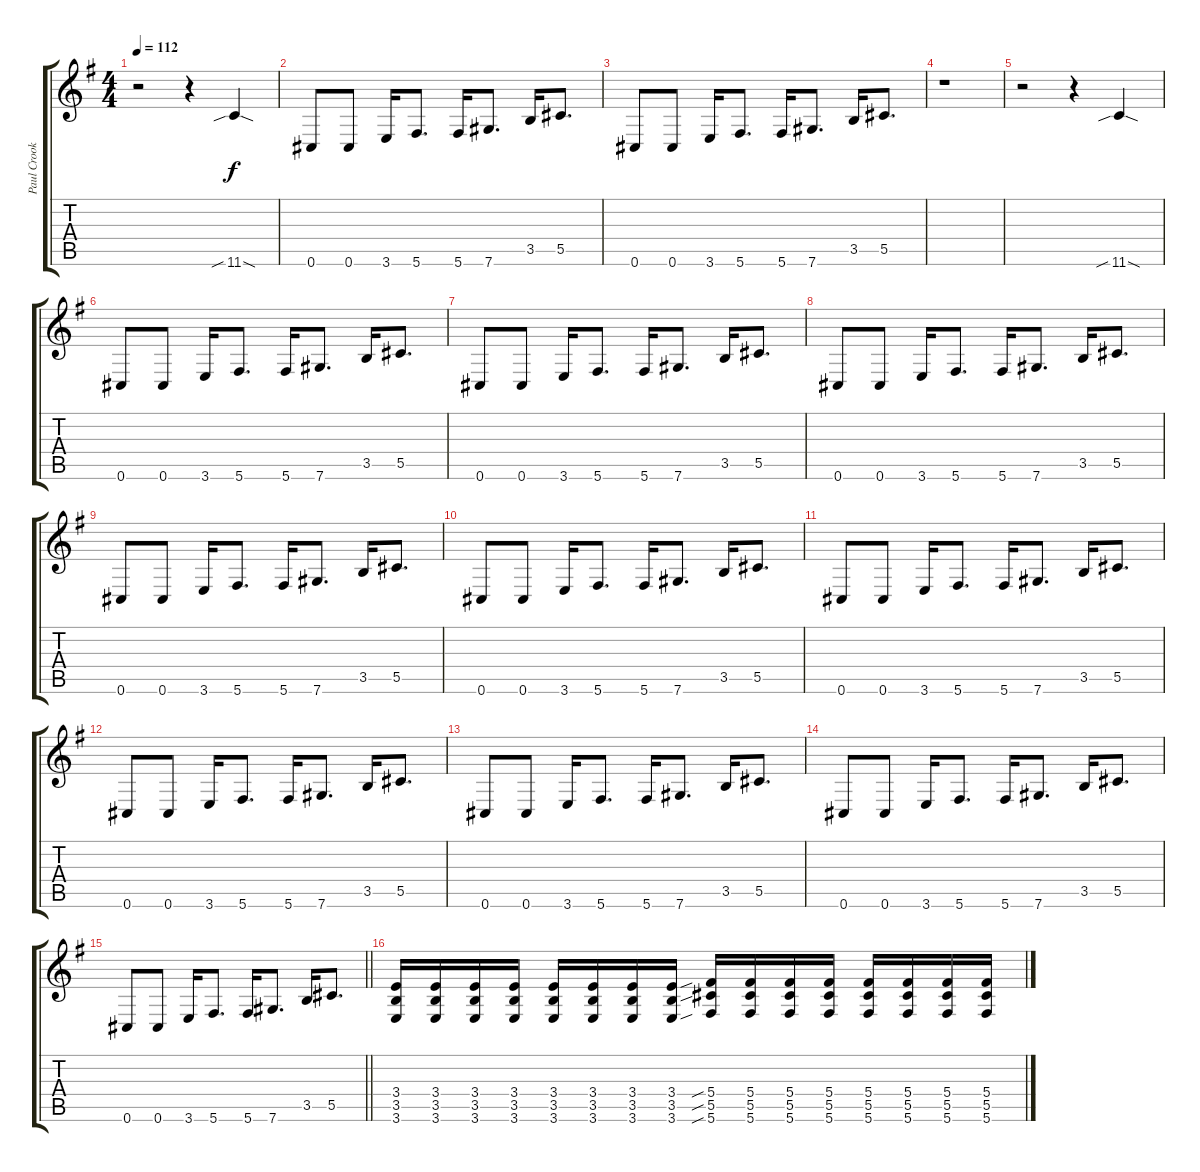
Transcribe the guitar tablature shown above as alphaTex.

\track ("Paul Crook Drop D" "Paul Crook") {instrument distortionguitar}
\staff {score tabs}
\tuning (Eb4 Bb3 Gb3 Db3 Ab2 Db2) {hide}
\ts (4 4)
\tempo 112
\clef g2
\ks g
r.2{dy f} r.4 11.6{sib sod}.4 |
0.6.8 0.6.8 3.6.16 5.6.8{d} 5.6.16 7.6.8{d} 3.5.16 5.5.8{d} |
0.6.8 0.6.8 3.6.16 5.6.8{d} 5.6.16 7.6.8{d} 3.5.16 5.5.8{d} |
r.1 |
r.2 r.4 11.6{sib sod}.4 |
0.6.8 0.6.8 3.6.16 5.6.8{d} 5.6.16 7.6.8{d} 3.5.16 5.5.8{d} |
0.6.8 0.6.8 3.6.16 5.6.8{d} 5.6.16 7.6.8{d} 3.5.16 5.5.8{d} |
0.6.8 0.6.8 3.6.16 5.6.8{d} 5.6.16 7.6.8{d} 3.5.16 5.5.8{d} |
0.6.8 0.6.8 3.6.16 5.6.8{d} 5.6.16 7.6.8{d} 3.5.16 5.5.8{d} |
0.6.8 0.6.8 3.6.16 5.6.8{d} 5.6.16 7.6.8{d} 3.5.16 5.5.8{d} |
0.6.8 0.6.8 3.6.16 5.6.8{d} 5.6.16 7.6.8{d} 3.5.16 5.5.8{d} |
0.6.8 0.6.8 3.6.16 5.6.8{d} 5.6.16 7.6.8{d} 3.5.16 5.5.8{d} |
0.6.8 0.6.8 3.6.16 5.6.8{d} 5.6.16 7.6.8{d} 3.5.16 5.5.8{d} |
0.6.8 0.6.8 3.6.16 5.6.8{d} 5.6.16 7.6.8{d} 3.5.16 5.5.8{d} |
\barLineRight lightlight
0.6.8 0.6.8 3.6.16 5.6.8{d} 5.6.16 7.6.8{d} 3.5.16 5.5.8{d} |
(3.4 3.5 3.6).16 (3.4 3.5 3.6).16 (3.4 3.5 3.6).16 (3.4 3.5 3.6).16 (3.4 3.5 3.6).16 (3.4 3.5 3.6).16 (3.4 3.5 3.6).16 (3.4 3.5 3.6).16 (5.4{sib} 5.5{sib} 5.6{sib}).16 (5.4 5.5 5.6).16 (5.4 5.5 5.6).16 (5.4 5.5 5.6).16 (5.4 5.5 5.6).16 (5.4 5.5 5.6).16 (5.4 5.5 5.6).16 (5.4 5.5 5.6).16
